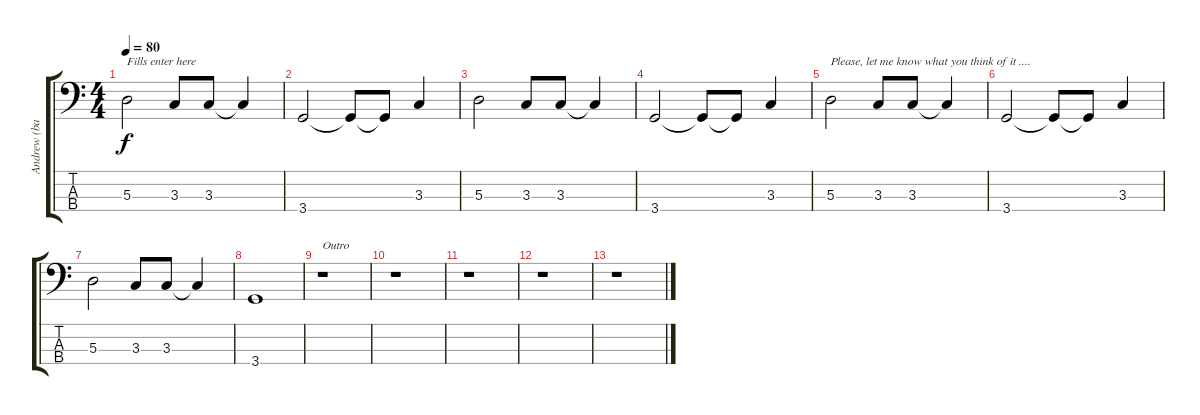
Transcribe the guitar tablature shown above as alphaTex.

\track ("Andrew (bass)" "Andrew (ba") {instrument electricbassfinger}
\staff {score tabs}
\tuning (G2 D2 A1 E1) {hide}
\ts (4 4)
\tempo 80
\clef f4
\ks c
5.3.2{txt "Fills enter here" dy f} 3.3.8 3.3.8 3.3{t}.4 |
3.4.2 3.4{t}.8 3.4{t}.8 3.3.4 |
5.3.2 3.3.8 3.3.8 3.3{t}.4 |
3.4.2 3.4{t}.8 3.4{t}.8 3.3.4 |
5.3.2{txt "Please, let me know what you think of it ...."} 3.3.8 3.3.8 3.3{t}.4 |
3.4.2 3.4{t}.8 3.4{t}.8 3.3.4 |
5.3.2 3.3.8 3.3.8 3.3{t}.4 |
3.4.1 |
r.1{txt "Outro"} |
r.1 |
r.1 |
r.1 |
r.1
